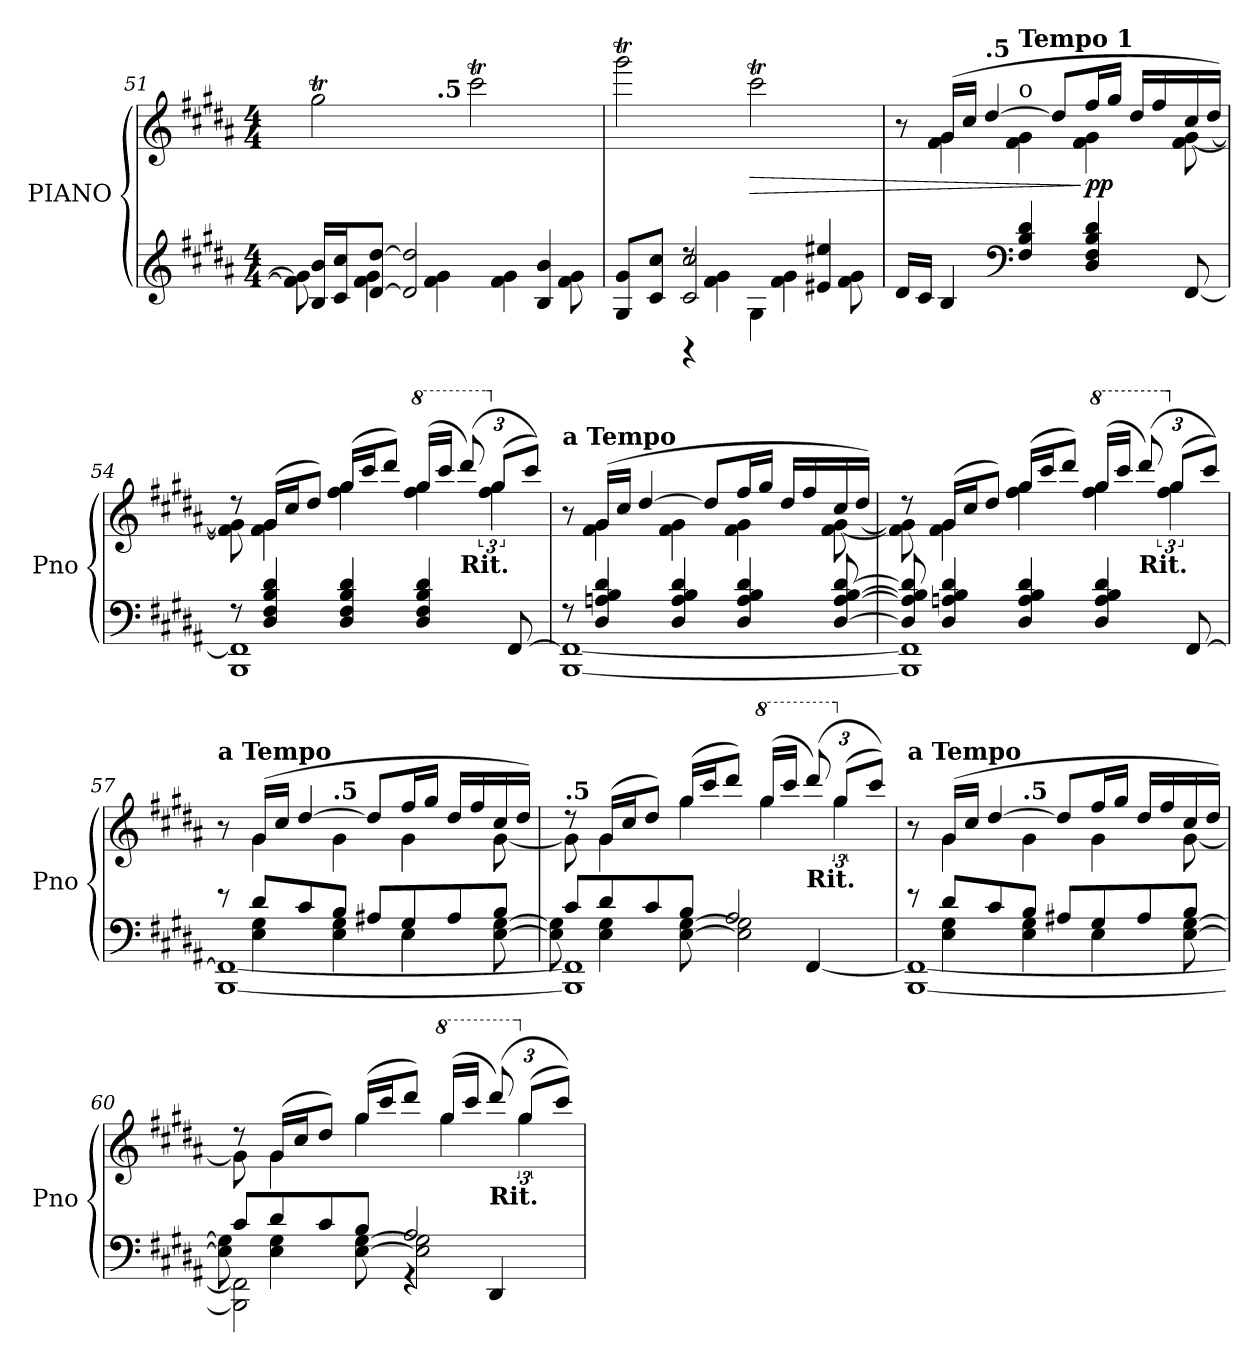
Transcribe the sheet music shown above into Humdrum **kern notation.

**kern	**kern	**dynam
*part1	*part1	*part1
*staff2	*staff1	*staff1/2
*I"PIANO	*	*
*I'Pno	*	*
*clefG2	*clefG2	*
*k[f#c#g#d#a#]	*k[f#c#g#d#a#]	*
*M4/4	*M4/4	*
*MM75	*MM75	*
=51	=51	=51
*^	*^	*
16B/ 16b/LL	8f#\] 8g#\]	2gg#T\	4.ryy	.
16c#/ 16cc#/J	.	.	.	.
*	*	*MM80	*	*
[8d#/ [8dd#/J	4f#\ 4g#\	.	.	.
2d#/] 2dd#/]	.	.	.	.
*	*	*MM82	*	*
!	!	!	!LO:TX:a:B:t=.5	!
.	4f#\ 4g#\	.	2ryy	.
.	.	2ccc#T\	.	.
.	4f#\ 4g#\	.	.	.
4B/ 4b/	.	.	.	.
.	8f#\ 8g#\	.	8ryy	.
=52	=52	=52	=52	=52
*	*^	*	*	*
!	!	!	!LO:TX:a:t=Retenu	!	!
*	*	*	*v	*v	*
8G#/ 8g#/L	8ryy	4ryy	2ggg#T\	.
8c#/ 8cc#/J	8ryy	.	.	.
2c#/ 2cc#/	8rdd	4rGG	.	.
.	4f#\ 4g#\	.	.	.
*	*	*	*MM75	*
!	!	!	!	!LO:HP:b
.	.	4G#\	2ccc#T\	>
*	*	*	*MM65	*
.	4f#\ 4g#\	.	.	.
*	*	*	*MM45	*
4e#X/ 4ee#X/	.	4ryy	.	.
*	*	*	*MM35	*
.	8f#\ 8g#\	.	.	.
*v	*v	*v	*	*
!!LO:LB:g=z
=53	=53	=53
*	*MM45	*
*	*^	*
16d#/LL	8r	8ryy	.
*	*MM50	*	*
16c#/JJ	.	.	.
4B/	(>16g#/LL	4f#\ 4g#\	.
.	16cc#/JJ	.	.
*	*MM32	*	*
!	!LO:TX:a:B:t=.5	!	!
.	[4dd#/	.	.
*clefF4	*	*	*
!	!	!LO:TX:a:B:t=Tempo 1	!
!	!	!LO:TX:a:t=o	!
4F#/ 4B/ 4d#/	.	4f#\ 4g#\	.
.	8dd#/L]	.	.
*	*MM65	*	*
!	!	!	!LO:DY:n=1:b
4D#/ 4F#/ 4B/ 4d#/	16ff#/L	4f#\ 4g#\	] pp
.	16gg#/JJ	.	.
*	*MM70	*	*
.	16dd#/LL	.	.
.	16ff#/	.	.
*	*MM75	*	*
[8FF#/	16cc#/	[8f#\ [8g#\	.
.	16dd#/JJ)	.	.
*	*v	*v	*
=54	=54	=54
*	*MM70	*
*^	*^	*
*	*	*	*^	*
8r	1BBB 1FF#]	8r	8f#\] 8g#\]	4ryy	.
4D#/ 4F#/ 4B/ 4d#/	.	(>16g#/LL	4f#\ 4g#\	.	.
.	.	16cc#/J	.	.	.
.	.	8dd#/J)	.	4ryy	.
*	*	*MM75	*	*	*
4D#/ 4F#/ 4B/ 4d#/	.	(>16gg#/LL	4ff#\ 4gg#\	.	.
.	.	16ccc#/J	.	.	.
.	.	8ddd#/J)	.	4ryy	.
*	*	*8va	*	*	*
*	*	*MM70	*	*	*
4D#/ 4F#/ 4B/ 4d#/	.	(>16ggg#/LL	4fff#\ 4ggg#\	.	.
.	.	16cccc#/JJ	.	.	.
*	*	*Xbrackettup	*	*brackettup	*
*	*	*MM60	*	*	*
!	!	!LO:TX:b:B:t=Rit.	!	!	!
.	.	(<12dddd#/)	.	12ryy	.
*	*	*X8va	*	*	*
*	*	*MM40	*	*	*
.	.	(>12gg#/L	.	6ff#\ 6gg#\	.
[8FF#/	.	.	8ryy	.	.
*	*	*MM30	*	*	*
.	.	12ccc#/J))	.	.	.
*	*	*	*v	*v	*
=55	=55	=55	=55	=55
!	!	!LO:TX:a:B:t=a Tempo	!	!
8r	[1BBB 1FF#_	8r	8ryy	.
*	*	*MM70	*	*
4D#/ 4An/ 4B/ 4d#/	.	(>16g#/LL	4f#\ 4g#\	.
.	.	16cc#/JJ	.	.
.	.	[4dd#/	.	.
4D#/ 4A/ 4B/ 4d#/	.	.	4f#\ 4g#\	.
.	.	8dd#/L]	.	.
*	*	*MM75	*	*
4D#/ 4A/ 4B/ 4d#/	.	16ff#/L	4f#\ 4g#\	.
.	.	16gg#/JJ	.	.
*	*	*MM80	*	*
.	.	16dd#/LL	.	.
.	.	16ff#/	.	.
*	*	*MM75	*	*
[8D#/ [8A/ [8B/ [8d#/	.	16cc#/	[8f#\ [8g#\	.
.	.	16dd#/JJ)	.	.
*	*	*v	*v	*
!!LO:PB:g=z
=56	=56	=56	=56
*	*	*MM70	*
*	*	*^	*
*	*	*	*^	*
8D#/] 8An/] 8B/] 8d#/]	1BBB] 1FF#]	8r	8f#\] 8g#\]	4ryy	.
4D#/ 4A/ 4B/ 4d#/	.	(>16g#/LL	4f#\ 4g#\	.	.
.	.	16cc#/J	.	.	.
.	.	8dd#/J)	.	4ryy	.
*	*	*MM75	*	*	*
4D#/ 4A/ 4B/ 4d#/	.	(>16gg#/LL	4ff#\ 4gg#\	.	.
.	.	16ccc#/J	.	.	.
.	.	8ddd#/J)	.	4ryy	.
*	*	*8va	*	*	*
*	*	*MM70	*	*	*
4D#/ 4A/ 4B/ 4d#/	.	(>16ggg#/LL	4fff#\ 4ggg#\	.	.
.	.	16cccc#/JJ	.	.	.
*	*	*Xbrackettup	*	*brackettup	*
*	*	*MM60	*	*	*
!	!	!LO:TX:b:B:t=Rit.	!	!	!
.	.	(<12dddd#/)	.	12ryy	.
*	*	*X8va	*	*	*
*	*	*MM40	*	*	*
.	.	(>12gg#/L	.	6ff#\ 6gg#\	.
[8FF#/	.	.	8ryy	.	.
*	*	*MM30	*	*	*
.	.	12ccc#/J))	.	.	.
*	*	*	*v	*v	*
=57	=57	=57	=57	=57
*	*^	*	*	*
!	!	!	!LO:TX:a:B:t=a Tempo	!	!
8r	[1BBB 1FF#_	8ryy	8r	8ryy	.
*	*	*	*MM70	*	*
8d#/L	.	4E\ 4G#\	(>16g#/LL	4g#\	.
.	.	.	16cc#/JJ	.	.
8c#/	.	.	[4dd#/	.	.
*	*	*	*MM72	*	*
!	!	!	!	!LO:TX:a:B:t=.5	!
8B/J	.	4E\ 4G#\	.	4g#\	.
8A#X/L	.	.	8dd#/L]	.	.
8G#/	.	4E\	16ff#/L	4g#\	.
.	.	.	16gg#/JJ	.	.
*	*	*	*MM75	*	*
8A#/	.	.	16dd#/LL	.	.
.	.	.	16ff#/	.	.
8B/J	.	[8E\ [8G#\	16cc#/	[8g#\	.
.	.	.	16dd#/JJ)	.	.
*v	*v	*v	*	*	*
*	*v	*v	*
=58	=58	=58
*	*MM77	*
*^	*^	*
*	*^	*	*^	*
*	*	*^	*	*	*	*
!	!	!	!	!LO:TX:a:B:t=.5	!	!	!
8c#/L	1BBB] 1FF#]	8E\] 8G#\]	2.ryy	8r	8g#\]	4ryy	.
8d#/	.	4E\ 4G#\	.	(>16g#/LL	4g#\	.	.
.	.	.	.	16cc#/J	.	.	.
*	*	*	*	*MM80	*	*	*
8c#/	.	.	.	8dd#/J)	.	4ryy	.
8B/J	.	[8E\ [8G#\	.	(>16gg#/LL	4gg#\	.	.
.	.	.	.	16ccc#/J	.	.	.
2A#/	.	2E\] 2G#\]	.	8ddd#/J)	.	4ryy	.
*	*	*	*	*8va	*	*	*
.	.	.	.	(>16ggg#/LL	4ggg#\	.	.
*	*	*	*	*MM60	*	*	*
.	.	.	.	16cccc#/JJ	.	.	.
*	*	*	*	*Xbrackettup	*	*brackettup	*
!	!	!	!	!LO:TX:b:B:t=Rit.	!	!	!
.	.	.	[4FF#/	(<12dddd#/)	.	12ryy	.
*	*	*	*	*X8va	*	*	*
*	*	*	*	*MM40	*	*	*
.	.	.	.	(>12gg#/L	.	6gg#\	.
.	.	.	.	.	8ryy	.	.
*	*	*	*	*MM30	*	*	*
.	.	.	.	12ccc#/J))	.	.	.
*	*	*v	*v	*	*	*	*
*	*	*	*	*v	*v	*
!!LO:LB:g=z
=59	=59	=59	=59	=59	=59
!	!	!	!LO:TX:a:B:t=a Tempo	!	!
8r	[1BBB 1FF#_	8ryy	8r	8ryy	.
*	*	*	*MM70	*	*
8d#/L	.	4E\ 4G#\	(>16g#/LL	4g#\	.
.	.	.	16cc#/JJ	.	.
*	*	*	*MM75	*	*
8c#/	.	.	[4dd#/	.	.
*	*	*	*MM77	*	*
!	!	!	!	!LO:TX:a:B:t=.5	!
8B/J	.	4E\ 4G#\	.	4g#\	.
8A#X/L	.	.	8dd#/L]	.	.
*	*	*	*MM80	*	*
8G#/	.	4E\	16ff#/L	4g#\	.
.	.	.	16gg#/JJ	.	.
8A#/	.	.	16dd#/LL	.	.
.	.	.	16ff#/	.	.
8B/J	.	[8E\ [8G#\	16cc#/	[8g#\	.
.	.	.	16dd#/JJ)	.	.
=60	=60	=60	=60	=60	=60
*	*	*	*	*^	*
8c#/L	2BBB\] 2FF#\]	8E\] 8G#\]	8r	8g#\]	4ryy	.
8d#/	.	4E\ 4G#\	(>16g#/LL	4g#\	.	.
.	.	.	16cc#/J	.	.	.
8c#/	.	.	8dd#/J)	.	4ryy	.
8B/J	.	[8E\ [8G#\	(>16gg#/LL	4gg#\	.	.
.	.	.	16ccc#/J	.	.	.
2A#/	4rGG	2E\] 2G#\]	8ddd#/J)	.	4ryy	.
*	*	*	*8va	*	*	*
.	.	.	(>16ggg#/LL	4ggg#\	.	.
*	*	*	*MM60	*	*	*
.	.	.	16cccc#/JJ	.	.	.
*	*	*	*Xbrackettup	*	*brackettup	*
!	!	!	!LO:TX:b:B:t=Rit.	!	!	!
.	4DD#/	.	(<12dddd#/)	.	12ryy	.
*	*	*	*X8va	*	*	*
*	*	*	*MM40	*	*	*
.	.	.	(>12gg#/L	.	6gg#\	.
.	.	.	.	8ryy	.	.
*	*	*	*MM30	*	*	*
.	.	.	12ccc#/J))	.	.	.
*v	*v	*v	*	*	*	*
*	*v	*v	*v	*
=	=	=
*-	*-	*-
